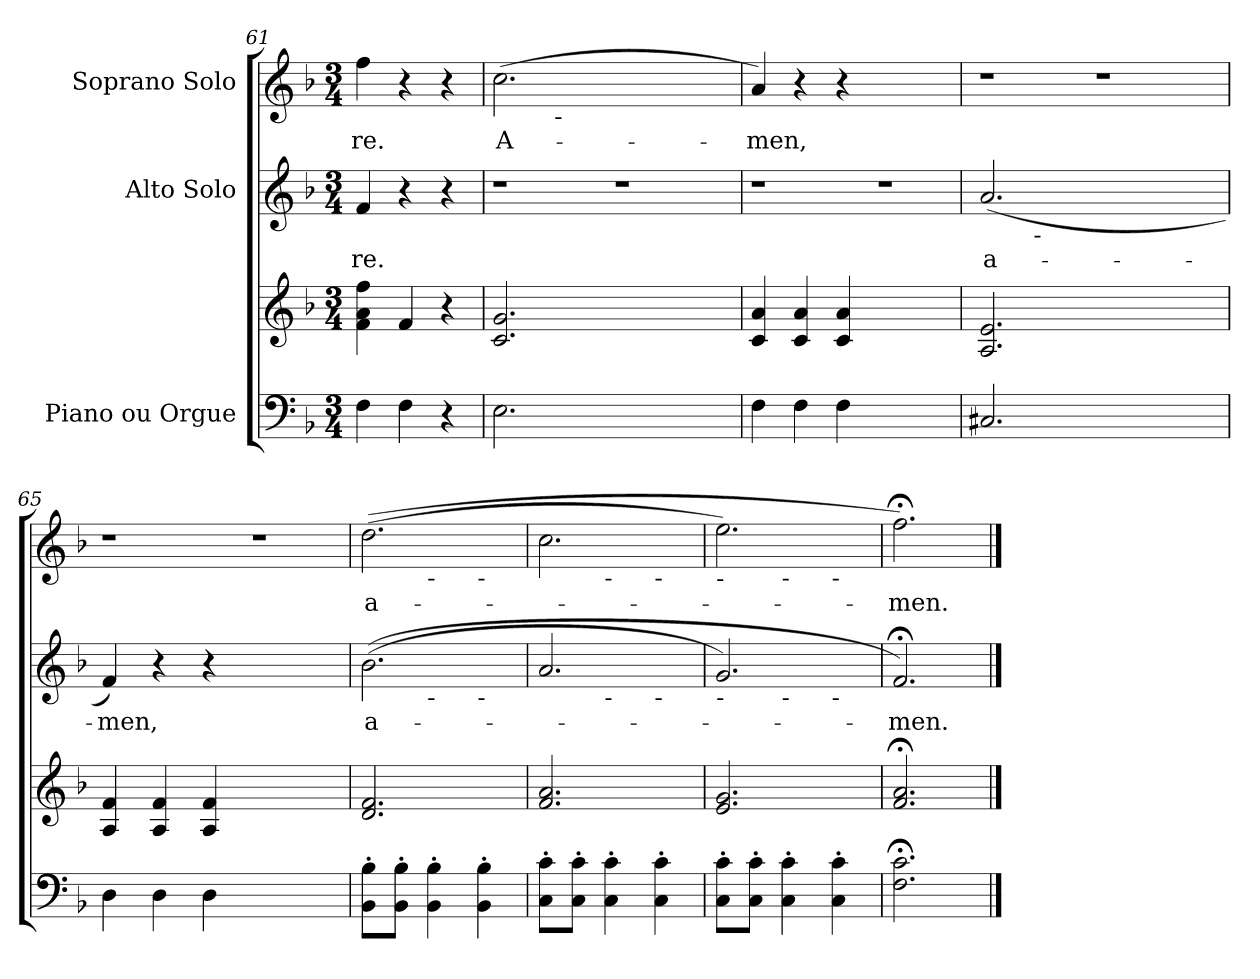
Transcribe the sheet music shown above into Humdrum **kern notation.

**kern	**kern	**kern	**text	**kern	**text
*part3	*part3	*part2	*part2	*part1	*part1
*staff4	*staff3	*staff2	*staff2	*staff1	*staff1
*I"Piano  ou         Orgue	*	*I"Alto Solo	*	*I"Soprano Solo	*
*clefF4	*clefG2	*clefG2	*	*clefG2	*
*k[b-]	*k[b-]	*k[b-]	*	*k[b-]	*
*F:	*F:	*F:	*	*F:	*
*M3/4	*M3/4	*M3/4	*	*M3/4	*
=61	=61	=61	=61	=61	=61
!	!	!	!LO:LY:b:color=#000000	!	!
!	!	!	!	!	!LO:LY:b:color=#000000
4Fi\	4fi\ 4ai 4ffi	4fi/	-re.	4ffi\	-re.
4Fi\	4fi/	4r	.	4r	.
4r	4r	4r	.	4r	.
!!LO:LB:g=z
=62	=62	=62	=62	=62	=62
!	!	!LO:N:vis=1	!	!	!
!	!	!	!	!	!LO:LY:b:color=#000000
*	*	*	*	*^	*
2.Ei\	2.ci/ 2.gi	2.r	.	(2.cci\	4ryy	A-
.	.	.	.	.	32ryy	.
.	.	.	.	.	128ryy	.
.	.	.	.	.	512ryy	.
!	!	!	!	!	!LO:TX:b:t=-	!
.	.	.	.	.	1ryy	.
!	!	!LO:N:vis=1	!	!	!	!
2.ryy	2.ryy	2.r	.	2.ryy	.	.
.	.	.	.	.	8ryy	.
.	.	.	.	.	16ryy	.
.	.	.	.	.	64ryy	.
.	.	.	.	.	256.ryy	.
=63	=63	=63	=63	=63	=63	=63
!	!	!LO:N:vis=1	!	!	!	!
*	*	*	*	*v	*v	*
*	*	*	*	*^	*
!	!	!	!	!	!	!LO:LY:b:color=#000000
*	*	*	*	*v	*v	*
4Fi\	4ci/ 4ai	2.r	.	4ai/)	-men,
4Fi\	4ci/ 4ai	.	.	4r	.
4Fi\	4ci/ 4ai	.	.	4r	.
!	!	!LO:N:vis=1	!	!	!
2.ryy	2.ryy	2.r	.	2.ryy	.
=64	=64	=64	=64	=64	=64
!	!	!	!LO:LY:b:color=#000000	!LO:N:vis=1	!
*	*	*^	*	*	*
2.C#Xi/	2.Ai/ 2.ei	(2.ai/	4ryy	a-	2.r	.
.	.	.	64ryy	.	.	.
.	.	.	512.ryy	.	.	.
!	!	!	!LO:TX:b:t=-	!	!	!
.	.	.	1ryy	.	.	.
!	!	!	!	!	!LO:N:vis=1	!
2.ryy	2.ryy	2.ryy	.	.	2.r	.
.	.	.	8ryy	.	.	.
.	.	.	16ryy	.	.	.
.	.	.	32ryy	.	.	.
.	.	.	128ryy	.	.	.
.	.	.	256ryy	.	.	.
.	.	.	1024ryy	.	.	.
*	*	*v	*v	*	*	*
=65	=65	=65	=65	=65	=65
*	*	*^	*	*	*
!	!	!	!	!LO:LY:b:color=#000000	!LO:N:vis=1	!
*	*	*v	*v	*	*	*
4Di\	4Ai/ 4fi	4fi/)	-men,	2.r	.
4Di\	4Ai/ 4fi	4r	.	.	.
4Di\	4Ai/ 4fi	4r	.	.	.
!	!	!	!	!LO:N:vis=1	!
2.ryy	2.ryy	2.ryy	.	2.r	.
=66	=66	=66	=66	=66	=66
!	!	!	!LO:LY:b:color=#000000	!	!
!	!	!	!	!	!LO:LY:b:color=#000000
*	*	*^	*	*^	*
*	*	*	*^	*	*	*^	*
8BB-i\' 8B-i'L	2.di/ 2.fi	((2.b-i\	4ryy	2ryy	a-	((2.ddi\	4ryy	2ryy	a-
8BB-i\' 8B-i'J	.	.	.	.	.	.	.	.	.
!	!	!	!	!	!	!	!LO:TX:b:t=-	!	!
!	!	!	!LO:TX:b:t=-	!	!	!	!	!	!
4BB-i\' 4B-i'	.	.	2ryy	.	.	.	2ryy	.	.
!	!	!	!	!	!	!	!	!LO:TX:b:t=-	!
!	!	!	!	!LO:TX:b:t=-	!	!	!	!	!
4BB-i\' 4B-i'	.	.	.	4ryy	.	.	.	4ryy	.
=67	=67	=67	=67	=67	=67	=67	=67	=67	=67
8Ci\' 8ci'L	2.fi/ 2.ai	2.ai/	4ryy	2ryy	.	2.cci\	4ryy	2ryy	.
8Ci\' 8ci'J	.	.	.	.	.	.	.	.	.
!	!	!	!	!	!	!	!LO:TX:b:t=-	!	!
!	!	!	!LO:TX:b:t=-	!	!	!	!	!	!
4Ci\' 4ci'	.	.	2ryy	.	.	.	2ryy	.	.
!	!	!	!	!	!	!	!	!LO:TX:b:t=-	!
!	!	!	!	!LO:TX:b:t=-	!	!	!	!	!
4Ci\' 4ci'	.	.	.	4ryy	.	.	.	4ryy	.
=68	=68	=68	=68	=68	=68	=68	=68	=68	=68
!	!	!	!	!	!	!LO:TX:b:t=-	!	!	!
!	!	!LO:TX:b:t=-	!	!	!	!	!	!	!
8Ci\' 8ci'L	2.ei/ 2.gi	2.gi/)	4ryy	2ryy	.	2.eei\)	4ryy	2ryy	.
8Ci\' 8ci'J	.	.	.	.	.	.	.	.	.
!	!	!	!	!	!	!	!LO:TX:b:t=-	!	!
!	!	!	!LO:TX:b:t=-	!	!	!	!	!	!
4Ci\' 4ci'	.	.	2ryy	.	.	.	2ryy	.	.
!	!	!	!	!	!	!	!	!LO:TX:b:t=-	!
!	!	!	!	!LO:TX:b:t=-	!	!	!	!	!
4Ci\' 4ci'	.	.	.	4ryy	.	.	.	4ryy	.
*	*	*v	*v	*v	*	*	*	*	*
*	*	*	*	*v	*v	*v	*
=69	=69	=69	=69	=69	=69
*	*	*^	*	*^	*
*	*	*	*^	*	*	*^	*
!	!	!	!	!	!LO:LY:b:color=#000000	!	!	!	!
*	*	*v	*v	*v	*	*	*	*	*
*	*	*	*	*v	*v	*v	*
*	*	*^	*	*^	*
*	*	*	*^	*	*	*^	*
!	!	!	!	!	!	!	!	!	!LO:LY:b:color=#000000
*	*	*v	*v	*v	*	*	*	*	*
*	*	*	*	*v	*v	*v	*
2.Fi\; 2.ci;	2.fi/; 2.ai;	2.f;i/)	-men.	2.ff;i\)	-men.
==	==	==	==	==	==
*-	*-	*-	*-	*-	*-
